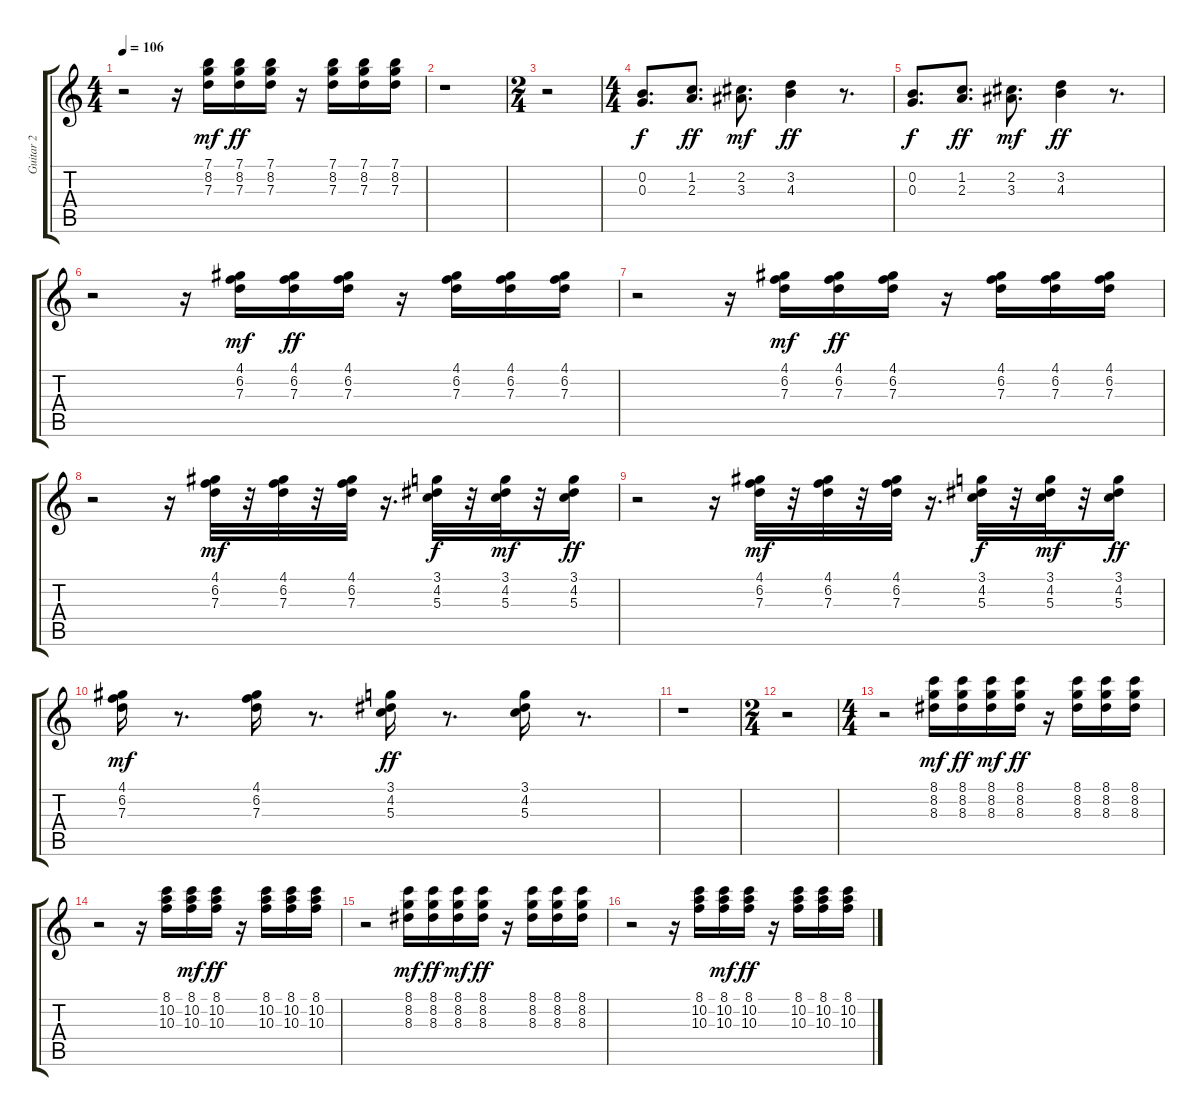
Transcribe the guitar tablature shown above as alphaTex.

\track ("Guitar 2" "Guitar 2") {instrument electricguitarclean}
\staff {score tabs}
\tuning (E4 B3 G3 D3 A2 E2) {hide}
\ts (4 4)
\tempo 106
\clef g2
\ks c
r.2{dy ff} r.16 (7.1 8.2 7.3).16{dy mf} (7.1 8.2 7.3).16{dy ff} (7.1 8.2 7.3).16 r.16 (7.1 8.2 7.3).16 (7.1 8.2 7.3).16 (7.1 8.2 7.3).16 |
r.1 |
\ts (2 4)
r.2 |
\ts (4 4)
(0.2 0.3).8{d dy f} (1.2 2.3).8{d dy ff} (2.2 3.3).8{d dy mf} (3.2 4.3).4{dy ff} r.8{d} |
(0.2 0.3).8{d dy f} (1.2 2.3).8{d dy ff} (2.2 3.3).8{d dy mf} (3.2 4.3).4{dy ff} r.8{d} |
r.2 r.16 (4.1 6.2 7.3).16{dy mf} (4.1 6.2 7.3).16{dy ff} (4.1 6.2 7.3).16 r.16 (4.1 6.2 7.3).16 (4.1 6.2 7.3).16 (4.1 6.2 7.3).16 |
r.2 r.16 (4.1 6.2 7.3).16{dy mf} (4.1 6.2 7.3).16{dy ff} (4.1 6.2 7.3).16 r.16 (4.1 6.2 7.3).16 (4.1 6.2 7.3).16 (4.1 6.2 7.3).16 |
r.2 r.16 (4.1 6.2 7.3).32{dy mf} r.32 (4.1 6.2 7.3).32 r.32 (4.1 6.2 7.3).32 r.16{d} (3.1 4.2 5.3).32{dy f} r.32 (3.1 4.2 5.3).32{dy mf} r.32 (3.1 4.2 5.3).16{dy ff} |
r.2 r.16 (4.1 6.2 7.3).32{dy mf} r.32 (4.1 6.2 7.3).32 r.32 (4.1 6.2 7.3).32 r.16{d} (3.1 4.2 5.3).32{dy f} r.32 (3.1 4.2 5.3).32{dy mf} r.32 (3.1 4.2 5.3).16{dy ff} |
(4.1 6.2 7.3).16{dy mf} r.8{d} (4.1 6.2 7.3).16 r.8{d} (3.1 4.2 5.3).16{dy ff} r.8{d} (3.1 4.2 5.3).16 r.8{d} |
r.1 |
\ts (2 4)
r.2 |
\ts (4 4)
r.2 (8.1 8.2 8.3).16{dy mf} (8.1 8.2 8.3).16{dy ff} (8.1 8.2 8.3).16{dy mf} (8.1 8.2 8.3).16{dy ff} r.16 (8.1 8.2 8.3).16 (8.1 8.2 8.3).16 (8.1 8.2 8.3).16 |
r.2 r.16 (8.1 10.2 10.3).16 (8.1 10.2 10.3).16{dy mf} (8.1 10.2 10.3).16{dy ff} r.16 (8.1 10.2 10.3).16 (8.1 10.2 10.3).16 (8.1 10.2 10.3).16 |
r.2 (8.1 8.2 8.3).16{dy mf} (8.1 8.2 8.3).16{dy ff} (8.1 8.2 8.3).16{dy mf} (8.1 8.2 8.3).16{dy ff} r.16 (8.1 8.2 8.3).16 (8.1 8.2 8.3).16 (8.1 8.2 8.3).16 |
r.2 r.16 (8.1 10.2 10.3).16 (8.1 10.2 10.3).16{dy mf} (8.1 10.2 10.3).16{dy ff} r.16 (8.1 10.2 10.3).16 (8.1 10.2 10.3).16 (8.1 10.2 10.3).16
